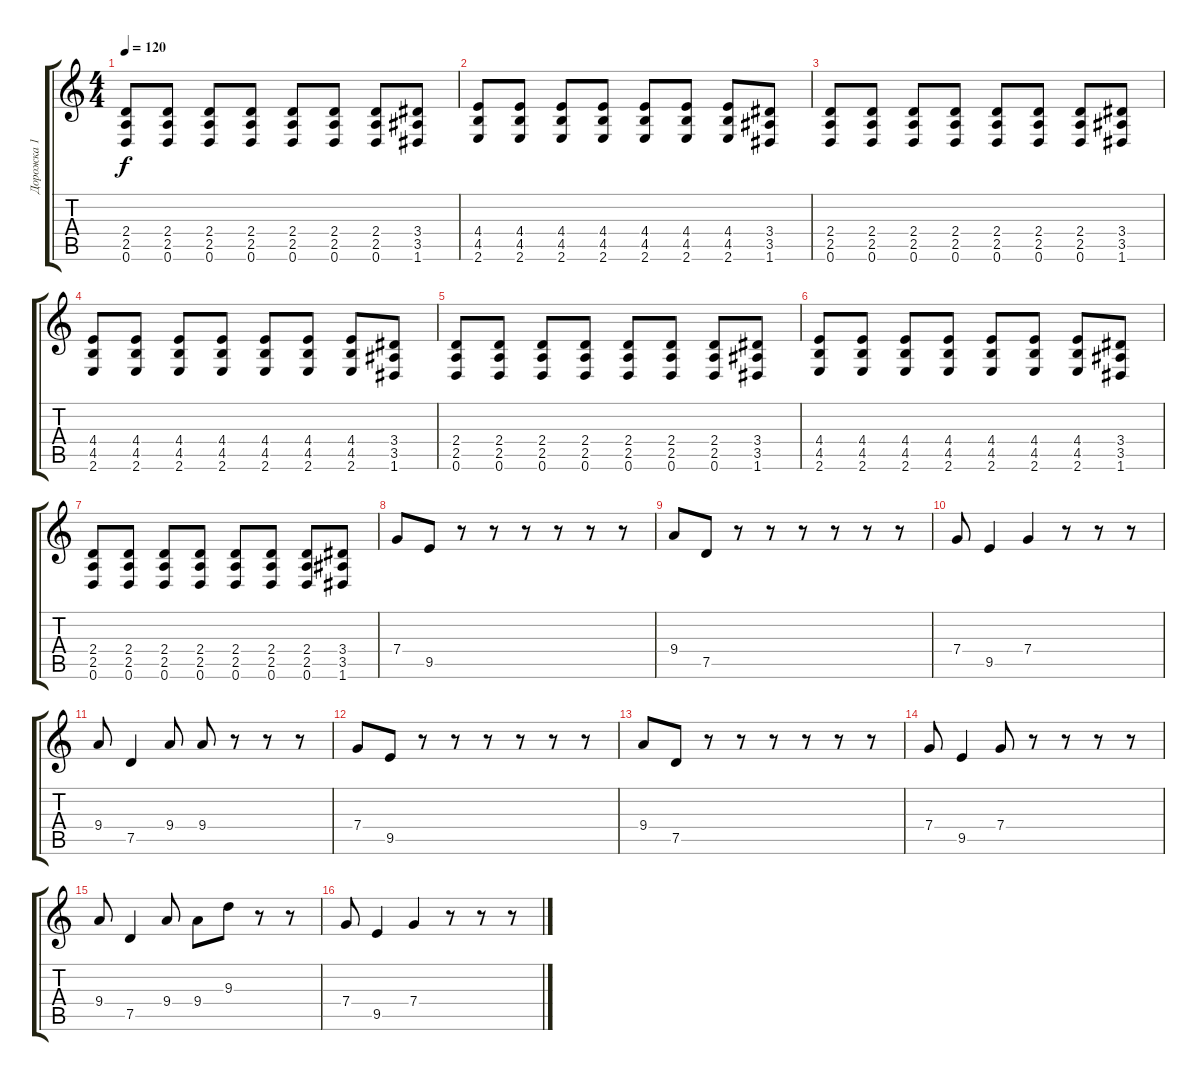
\track ("Дорожка 1" "Дорожка 1") {instrument distortionguitar}
\staff {score tabs}
\tuning (D4 A3 F3 C3 G2 D2) {hide}
\ts (4 4)
\tempo 120
\clef g2
\ks c
(2.4 2.5 0.6).8{dy f} (2.4 2.5 0.6).8 (2.4 2.5 0.6).8 (2.4 2.5 0.6).8 (2.4 2.5 0.6).8 (2.4 2.5 0.6).8 (2.4 2.5 0.6).8 (3.4 3.5 1.6).8 |
(4.4 4.5 2.6).8 (4.4 4.5 2.6).8 (4.4 4.5 2.6).8 (4.4 4.5 2.6).8 (4.4 4.5 2.6).8 (4.4 4.5 2.6).8 (4.4 4.5 2.6).8 (3.4 3.5 1.6).8 |
(2.4 2.5 0.6).8 (2.4 2.5 0.6).8 (2.4 2.5 0.6).8 (2.4 2.5 0.6).8 (2.4 2.5 0.6).8 (2.4 2.5 0.6).8 (2.4 2.5 0.6).8 (3.4 3.5 1.6).8 |
(4.4 4.5 2.6).8 (4.4 4.5 2.6).8 (4.4 4.5 2.6).8 (4.4 4.5 2.6).8 (4.4 4.5 2.6).8 (4.4 4.5 2.6).8 (4.4 4.5 2.6).8 (3.4 3.5 1.6).8 |
(2.4 2.5 0.6).8 (2.4 2.5 0.6).8 (2.4 2.5 0.6).8 (2.4 2.5 0.6).8 (2.4 2.5 0.6).8 (2.4 2.5 0.6).8 (2.4 2.5 0.6).8 (3.4 3.5 1.6).8 |
(4.4 4.5 2.6).8 (4.4 4.5 2.6).8 (4.4 4.5 2.6).8 (4.4 4.5 2.6).8 (4.4 4.5 2.6).8 (4.4 4.5 2.6).8 (4.4 4.5 2.6).8 (3.4 3.5 1.6).8 |
(2.4 2.5 0.6).8 (2.4 2.5 0.6).8 (2.4 2.5 0.6).8 (2.4 2.5 0.6).8 (2.4 2.5 0.6).8 (2.4 2.5 0.6).8 (2.4 2.5 0.6).8 (3.4 3.5 1.6).8 |
7.4.8 9.5.8 r.8 r.8 r.8 r.8 r.8 r.8 |
9.4.8 7.5.8 r.8 r.8 r.8 r.8 r.8 r.8 |
7.4.8 9.5.4 7.4.4 r.8 r.8 r.8 |
9.4.8 7.5.4 9.4.8 9.4.8 r.8 r.8 r.8 |
7.4.8 9.5.8 r.8 r.8 r.8 r.8 r.8 r.8 |
9.4.8 7.5.8 r.8 r.8 r.8 r.8 r.8 r.8 |
7.4.8 9.5.4 7.4.8 r.8 r.8 r.8 r.8 |
9.4.8 7.5.4 9.4.8 9.4.8 9.3.8 r.8 r.8 |
7.4.8 9.5.4 7.4.4 r.8 r.8 r.8
